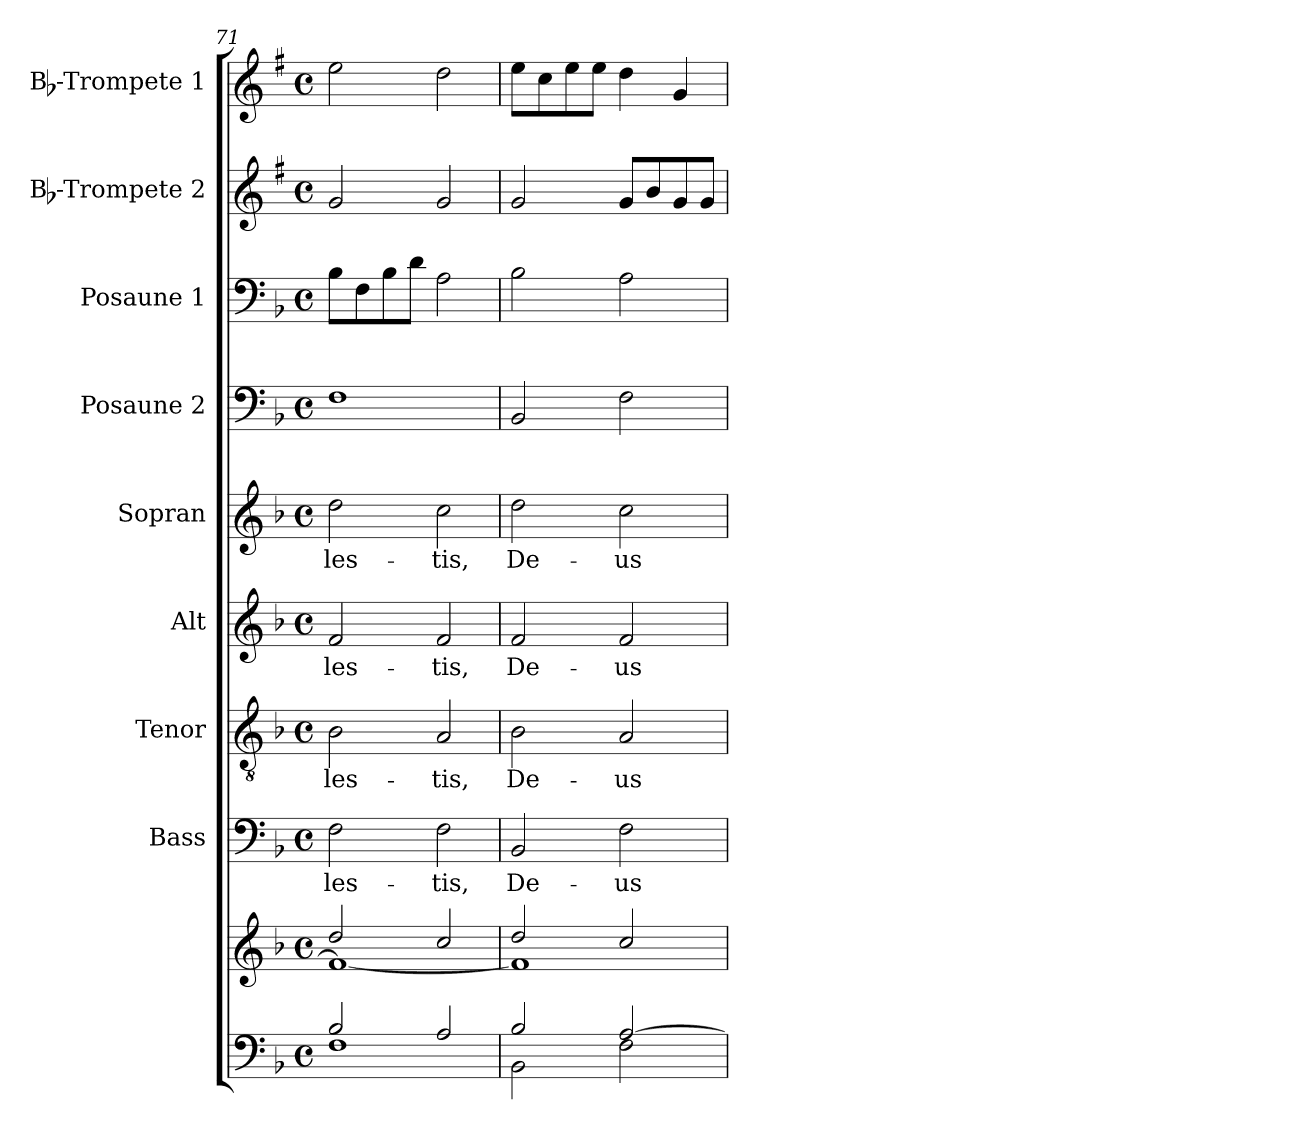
**kern	**kern	**kern	**text	**kern	**text	**kern	**text	**kern	**text	**kern	**kern	**kern	**kern
*part9	*part9	*part8	*part8	*part7	*part7	*part6	*part6	*part5	*part5	*part4	*part3	*part2	*part1
*staff10	*staff9	*staff8	*staff8	*staff7	*staff7	*staff6	*staff6	*staff5	*staff5	*staff4	*staff3	*staff2	*staff1
*	*	*I"Bass	*	*I"Tenor	*	*I"Alt	*	*I"Sopran	*	*I"Posaune 2	*I"Posaune 1	*I"Bb-Trompete 2	*I"Bb-Trompete 1
*	*	*I'B.	*	*I'T.	*	*I'A.	*	*I'S.	*	*I'Pos. 2	*I'Pos. 1	*I'Bb Trp. 2	*I'Bb Trp. 1
*clefF4	*clefG2	*clefF4	*	*clefGv2	*	*clefG2	*	*clefG2	*	*clefF4	*clefF4	*clefG2	*clefG2
*	*	*	*	*	*	*	*	*	*	*	*	*ITrd1c2	*ITrd1c2
*k[b-]	*k[b-]	*k[b-]	*	*k[b-]	*	*k[b-]	*	*k[b-]	*	*k[b-]	*k[b-]	*k[b-]	*k[b-]
*F:	*F:	*F:	*	*F:	*	*F:	*	*F:	*	*F:	*F:	*F:	*F:
*M4/4	*M4/4	*M4/4	*	*M4/4	*	*M4/4	*	*M4/4	*	*M4/4	*M4/4	*M4/4	*M4/4
*met(c)	*met(c)	*met(c)	*	*met(c)	*	*met(c)	*	*met(c)	*	*met(c)	*met(c)	*met(c)	*met(c)
=71	=71	=71	=71	=71	=71	=71	=71	=71	=71	=71	=71	=71	=71
*^	*^	*	*	*	*	*	*	*	*	*	*	*	*
!	!	!	!	!	!LO:LY:b	!	!LO:LY:b	!	!LO:LY:b	!	!LO:LY:b	!	!	!	!
2B-/	1F	2dd/	1f_	2F\	-les-	2B-\	-les-	2f/	-les-	2dd\	-les-	1F	8B-\L	2f/	2dd\
.	.	.	.	.	.	.	.	.	.	.	.	.	8F\	.	.
.	.	.	.	.	.	.	.	.	.	.	.	.	8B-\	.	.
.	.	.	.	.	.	.	.	.	.	.	.	.	8d\J	.	.
!	!	!	!	!	!LO:LY:b	!	!LO:LY:b	!	!LO:LY:b	!	!LO:LY:b	!	!	!	!
2A/	.	2cc/	.	2F\	-tis,	2A/	-tis,	2f/	-tis,	2cc\	-tis,	.	2A\	2f/	2cc\
=72	=72	=72	=72	=72	=72	=72	=72	=72	=72	=72	=72	=72	=72	=72	=72
!	!	!	!	!	!LO:LY:b	!	!LO:LY:b	!	!LO:LY:b	!	!LO:LY:b	!	!	!	!
2B-/	2BB-\	2dd/	1f]	2BB-/	De-	2B-\	De-	2f/	De-	2dd\	De-	2BB-/	2B-\	2f/	8dd\L
.	.	.	.	.	.	.	.	.	.	.	.	.	.	.	8b-\
.	.	.	.	.	.	.	.	.	.	.	.	.	.	.	8dd\
.	.	.	.	.	.	.	.	.	.	.	.	.	.	.	8dd\J
!	!	!	!	!	!LO:LY:b	!	!LO:LY:b	!	!LO:LY:b	!	!LO:LY:b	!	!	!	!
[>2A/	2F\	2cc/	.	2F\	-us	2A/	-us	2f/	-us	2cc\	-us	2F\	2A\	8f/L	4cc\
.	.	.	.	.	.	.	.	.	.	.	.	.	.	8a/	.
.	.	.	.	.	.	.	.	.	.	.	.	.	.	8f/	4f/
.	.	.	.	.	.	.	.	.	.	.	.	.	.	8f/J	.
*v	*v	*	*	*	*	*	*	*	*	*	*	*	*	*	*
*	*v	*v	*	*	*	*	*	*	*	*	*	*	*	*
=	=	=	=	=	=	=	=	=	=	=	=	=	=
*-	*-	*-	*-	*-	*-	*-	*-	*-	*-	*-	*-	*-	*-
